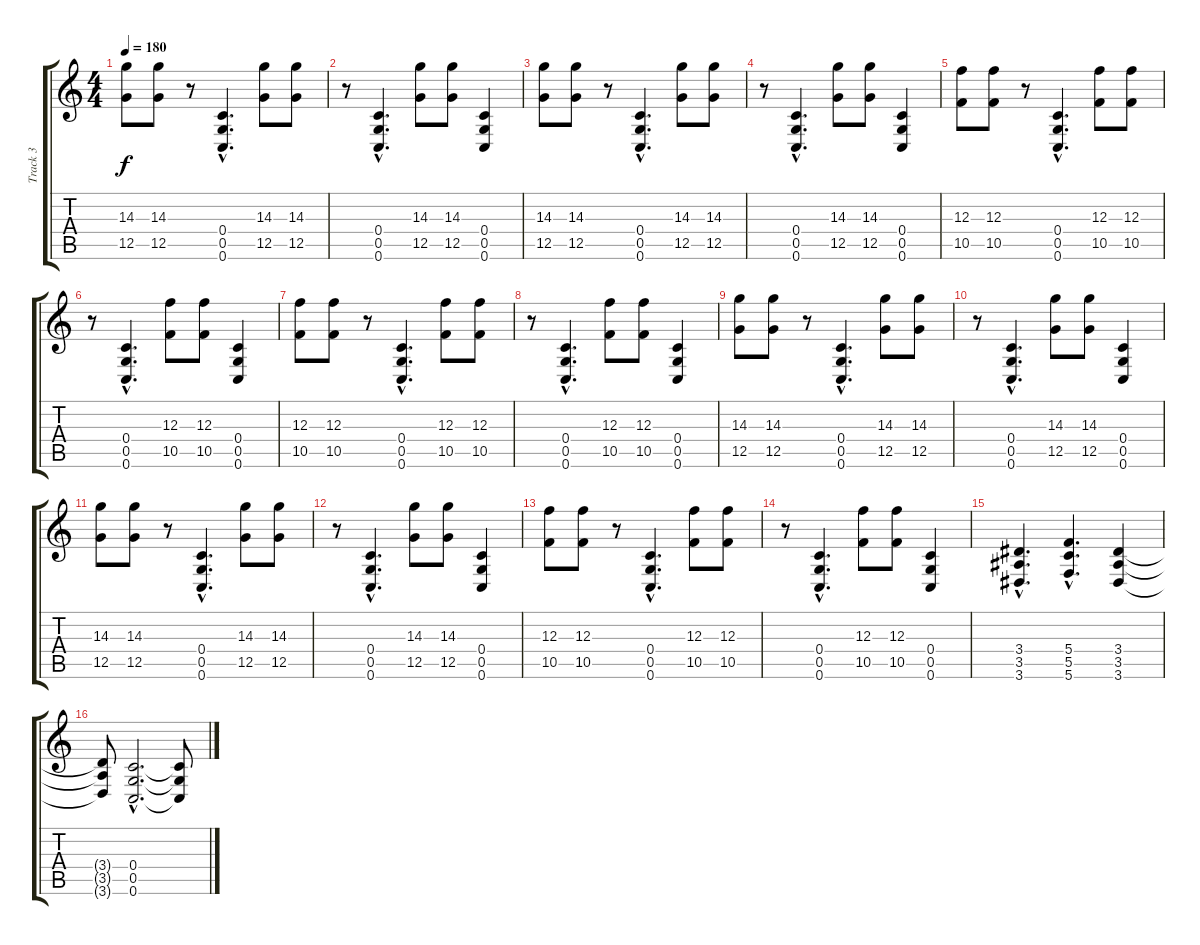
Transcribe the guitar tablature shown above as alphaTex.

\track ("Track 3" "Track 3") {instrument distortionguitar}
\staff {score tabs}
\tuning (D4 A3 F3 C3 G2 C2) {hide}
\ts (4 4)
\tempo 180
\clef g2
\ks c
(14.3 12.5).8{dy f} (14.3 12.5).8 r.8 (0.4{hac} 0.5{hac} 0.6{hac}).4{d} (14.3 12.5).8 (14.3 12.5).8 |
r.8 (0.4{hac} 0.5{hac} 0.6{hac}).4{d} (14.3 12.5).8 (14.3 12.5).8 (0.4 0.5 0.6).4 |
(14.3 12.5).8 (14.3 12.5).8 r.8 (0.4{hac} 0.5{hac} 0.6{hac}).4{d} (14.3 12.5).8 (14.3 12.5).8 |
r.8 (0.4{hac} 0.5{hac} 0.6{hac}).4{d} (14.3 12.5).8 (14.3 12.5).8 (0.4 0.5 0.6).4 |
(12.3 10.5).8 (12.3 10.5).8 r.8 (0.4{hac} 0.5{hac} 0.6{hac}).4{d} (12.3 10.5).8 (12.3 10.5).8 |
r.8 (0.4{hac} 0.5{hac} 0.6{hac}).4{d} (12.3 10.5).8 (12.3 10.5).8 (0.4 0.5 0.6).4 |
(12.3 10.5).8 (12.3 10.5).8 r.8 (0.4{hac} 0.5{hac} 0.6{hac}).4{d} (12.3 10.5).8 (12.3 10.5).8 |
r.8 (0.4{hac} 0.5{hac} 0.6{hac}).4{d} (12.3 10.5).8 (12.3 10.5).8 (0.4 0.5 0.6).4 |
(14.3 12.5).8 (14.3 12.5).8 r.8 (0.4{hac} 0.5{hac} 0.6{hac}).4{d} (14.3 12.5).8 (14.3 12.5).8 |
r.8 (0.4{hac} 0.5{hac} 0.6{hac}).4{d} (14.3 12.5).8 (14.3 12.5).8 (0.4 0.5 0.6).4 |
(14.3 12.5).8 (14.3 12.5).8 r.8 (0.4{hac} 0.5{hac} 0.6{hac}).4{d} (14.3 12.5).8 (14.3 12.5).8 |
r.8 (0.4{hac} 0.5{hac} 0.6{hac}).4{d} (14.3 12.5).8 (14.3 12.5).8 (0.4 0.5 0.6).4 |
(12.3 10.5).8 (12.3 10.5).8 r.8 (0.4{hac} 0.5{hac} 0.6{hac}).4{d} (12.3 10.5).8 (12.3 10.5).8 |
r.8 (0.4{hac} 0.5{hac} 0.6{hac}).4{d} (12.3 10.5).8 (12.3 10.5).8 (0.4 0.5 0.6).4 |
(3.4{hac} 3.5{hac} 3.6{hac}).4{d} (5.4{hac} 5.5{hac} 5.6{hac}).4{d} (3.4 3.5 3.6).4 |
(3.4{t} 3.5{t} 3.6{t}).8 (0.4{hac} 0.5{hac} 0.6{hac}).2{d} (0.4{t} 0.5{t} 0.6{t}).8
